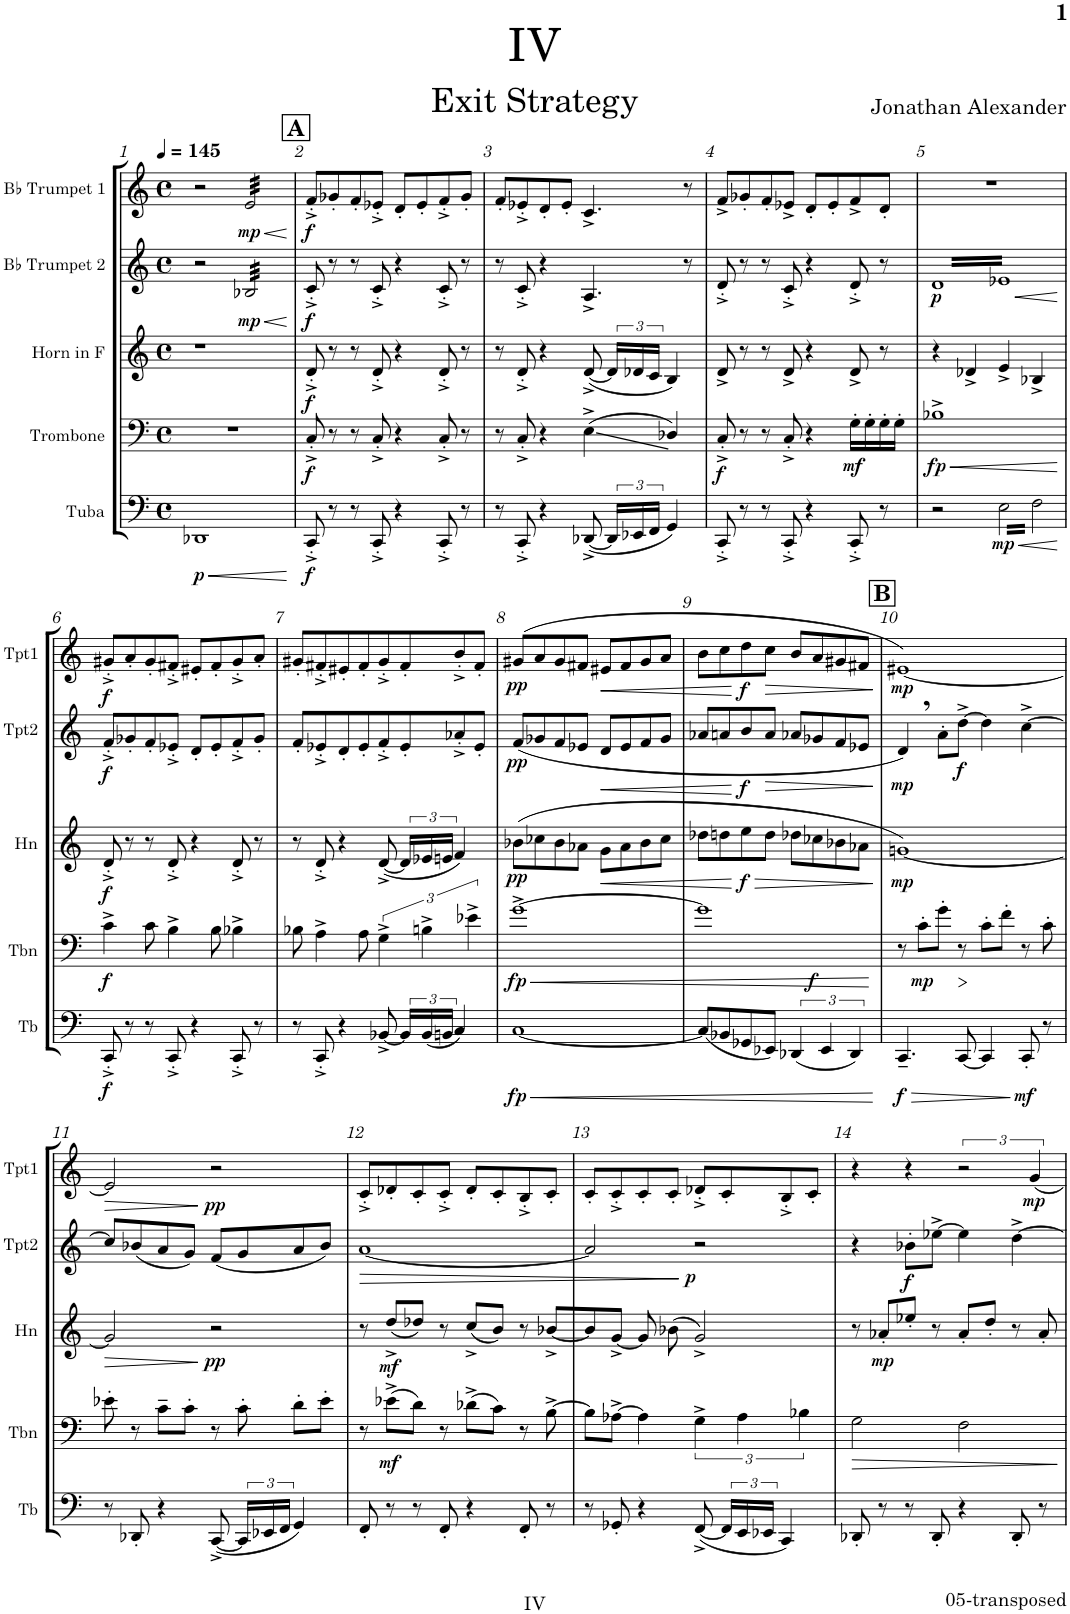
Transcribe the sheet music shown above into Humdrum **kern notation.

**kern	**dynam	**kern	**dynam	**kern	**dynam	**kern	**dynam	**kern	**dynam
*part5	*part5	*part4	*part4	*part3	*part3	*part2	*part2	*part1	*part1
*staff5	*staff5	*staff4	*staff4	*staff3	*staff3	*staff2	*staff2	*staff1	*staff1
*I"Tuba	*	*I"Trombone	*	*I"Horn in F	*	*I"Bb Trumpet 2	*	*I"Bb Trumpet 1	*
*I'Tb	*	*I'Tbn	*	*I'Hn	*	*I'Tpt2	*	*I'Tpt1	*
*clefF4	*	*clefF4	*	*clefG2	*	*clefG2	*	*clefG2	*
*	*	*	*	*Trd4c7	*	*Trd1c2	*	*Trd1c2	*
*k[]	*	*k[]	*	*k[]	*	*k[]	*	*k[]	*
*M4/4	*	*M4/4	*	*M4/4	*	*M4/4	*	*M4/4	*
*met(c)	*	*met(c)	*	*met(c)	*	*met(c)	*	*met(c)	*
*MM145	*	*MM145	*	*MM145	*	*MM145	*	*MM145	*
=1	=1	=1	=1	=1	=1	=1	=1	=1	=1
!	!LO:HP:b	!	!	!	!	!	!	!	!
!	!LO:DY:n=1:b	!	!	!	!	!	!	!	!
1DD-X	< p	1r	.	1r	.	2r	.	2r	.
!	!	!	!	!	!	!	!LO:HP:b	!	!LO:HP:b
!	!	!	!	!	!	!	!LO:DY:n=1:b	!	!LO:DY:n=1:b
*	*	*	*	*	*	*tremolo	*	*	*
*	*	*	*	*	*	*	*	*tremolo	*
.	.	.	.	.	.	32B-X/LLL	< mp	32e/LLL	< mp
.	.	.	.	.	.	32B-X/	.	32e/	.
.	.	.	.	.	.	32B-X/	.	32e/	.
.	.	.	.	.	.	32B-X/	.	32e/	.
.	.	.	.	.	.	32B-X/	.	32e/	.
.	.	.	.	.	.	32B-X/	.	32e/	.
.	.	.	.	.	.	32B-X/	.	32e/	.
.	.	.	.	.	.	32B-X/	.	32e/	.
.	.	.	.	.	.	32B-X/	.	32e/	.
.	.	.	.	.	.	32B-X/	.	32e/	.
.	.	.	.	.	.	32B-X/	.	32e/	.
.	.	.	.	.	.	32B-X/	.	32e/	.
.	.	.	.	.	.	32B-X/	.	32e/	.
.	.	.	.	.	.	32B-X/	.	32e/	.
.	.	.	.	.	.	32B-X/	.	32e/	.
.	.	.	.	.	.	32B-X/JJJ	.	32e/JJJ	.
*	*	*	*	*	*	*	*	*Xtremolo	*
*	*	*	*	*	*	*Xtremolo	*	*	*
.	[	.	.	.	.	.	[	.	[
!!LO:REH:place=s1:a:B:cj:fs=14:t=A
=2	=2	=2	=2	=2	=2	=2	=2	=2	=2
!	!LO:DY:b	!	!LO:DY:b	!	!LO:DY:b	!	!LO:DY:b	!	!LO:DY:b
8CC'^/	f	8C'^/	f	8d'^/	f	8c'^/	f	8f'^/L	f
8r	.	8r	.	8r	.	8r	.	8g-X'/	.
8r	.	8r	.	8r	.	8r	.	8f'/	.
8CC'^/	.	8C'^/	.	8d'^/	.	8c'^/	.	8e-X'^/J	.
4r	.	4r	.	4r	.	4r	.	8d'/L	.
.	.	.	.	.	.	.	.	8e-'/	.
8CC'^/	.	8C'^/	.	8d'^/	.	8c'^/	.	8f'^/	.
8r	.	8r	.	8r	.	8r	.	8g-'/J	.
=3	=3	=3	=3	=3	=3	=3	=3	=3	=3
8r	.	8r	.	8r	.	8r	.	8f'/L	.
8CC'^/	.	8C'^/	.	8d'^/	.	8c'^/	.	8e-X'^/	.
4r	.	4r	.	4r	.	4r	.	8d'/	.
.	.	.	.	.	.	.	.	8e-'/J	.
([8DD-X^/	.	(4E^\	.	([8d^/	.	4.A^/	.	4.c^/	.
24DD-/LL]	.	.	.	24d/LL]	.	.	.	.	.
24EE-X/	.	.	.	24d-X/	.	.	.	.	.
24FF/JJ	.	.	.	24c/JJ	.	.	.	.	.
4GG/)	.	4D-X/)	.	4B/)	.	.	.	.	.
.	.	.	.	.	.	8r	.	8r	.
=4	=4	=4	=4	=4	=4	=4	=4	=4	=4
!	!	!	!LO:DY:b	!	!	!	!	!	!
8CC'^/	.	8C'^/	f	8d^/	.	8d'^/	.	8f^/L	.
8r	.	8r	.	8r	.	8r	.	8g-X'/	.
8r	.	8r	.	8r	.	8r	.	8f'/	.
8CC'^/	.	8C'^/	.	8d^/	.	8c'^/	.	8e-X^/J	.
4r	.	4r	.	4r	.	4r	.	8d'/L	.
.	.	.	.	.	.	.	.	8e-'/	.
!	!	!	!LO:DY:b	!	!	!	!	!	!
8CC'^/	.	16G'\LL	mf	8d^/	.	8d'^/	.	8f^/	.
.	.	16G'\	.	.	.	.	.	.	.
8r	.	16G'\	.	8r	.	8r	.	8d'/J	.
.	.	16G'\JJ	.	.	.	.	.	.	.
=5	=5	=5	=5	=5	=5	=5	=5	=5	=5
!	!	!	!LO:HP:b	!	!	!	!	!	!
!	!	!	!LO:DY:n=1:b	!	!	!	!LO:DY:b	!	!
*	*	*	*	*	*	*tremolo	*	*	*
2r	.	1B-X^	< fp	4r	.	32dLLL	p	1r	.
.	.	.	.	.	.	32e-X	.	.	.
.	.	.	.	.	.	32d	.	.	.
.	.	.	.	.	.	32e-X	.	.	.
.	.	.	.	.	.	32d	.	.	.
.	.	.	.	.	.	32e-X	.	.	.
.	.	.	.	.	.	32d	.	.	.
.	.	.	.	.	.	32e-X	.	.	.
.	.	.	.	4d-X^/	.	32d	.	.	.
.	.	.	.	.	.	32e-X	.	.	.
.	.	.	.	.	.	32d	.	.	.
.	.	.	.	.	.	32e-X	.	.	.
.	.	.	.	.	.	32d	.	.	.
.	.	.	.	.	.	32e-X	.	.	.
.	.	.	.	.	.	32d	.	.	.
.	.	.	.	.	.	32e-X	.	.	.
!	!LO:HP:b	!	!	!	!	!	!LO:HP:b	!	!
!	!LO:DY:n=1:b	!	!	!	!	!	!	!	!
*tremolo	*	*	*	*	*	*	*	*	*
32E\LLL	< mp	.	.	4e^/	.	32d	<	.	.
32F\	.	.	.	.	.	32e-X	.	.	.
32E\	.	.	.	.	.	32d	.	.	.
32F\	.	.	.	.	.	32e-X	.	.	.
32E\	.	.	.	.	.	32d	.	.	.
32F\	.	.	.	.	.	32e-X	.	.	.
32E\	.	.	.	.	.	32d	.	.	.
32F\	.	.	.	.	.	32e-X	.	.	.
32E\	.	.	.	4B-X^/	.	32d	.	.	.
32F\	.	.	.	.	.	32e-X	.	.	.
32E\	.	.	.	.	.	32d	.	.	.
32F\	.	.	.	.	.	32e-X	.	.	.
32E\	.	.	.	.	.	32d	.	.	.
32F\	.	.	.	.	.	32e-X	.	.	.
32E\	.	.	.	.	.	32d	.	.	.
32F\JJJ	.	.	.	.	.	32e-XJJJ	.	.	.
*	*	*	*	*	*	*Xtremolo	*	*	*
*Xtremolo	*	*	*	*	*	*	*	*	*
.	[	.	[	.	.	.	[	.	.
!!LO:LB:g=z
=6	=6	=6	=6	=6	=6	=6	=6	=6	=6
!	!LO:DY:b	!	!LO:DY:b	!	!LO:DY:b	!	!LO:DY:b	!	!LO:DY:b
8CC'^/	f	4c^\	f	8d'^/	f	8f'^/L	f	8g#X'^/L	f
.	.	.	.	.	.	.	.	.	.
.	.	.	.	.	.	.	.	.	.
.	.	.	.	.	.	.	.	.	.
8r	.	.	.	8r	.	8g-X'/	.	8a'/	.
.	.	.	.	.	.	.	.	.	.
.	.	.	.	.	.	.	.	.	.
.	.	.	.	.	.	.	.	.	.
8r	.	8c\	.	8r	.	8f'/	.	8g#'/	.
.	.	.	.	.	.	.	.	.	.
.	.	.	.	.	.	.	.	.	.
.	.	.	.	.	.	.	.	.	.
8CC'^/	.	4B^\	.	8d'^/	.	8e-X'^/J	.	8f#X'^/J	.
.	.	.	.	.	.	.	.	.	.
.	.	.	.	.	.	.	.	.	.
.	.	.	.	.	.	.	.	.	.
4r	.	.	.	4r	.	8d'/L	.	8e#X'/L	.
.	.	8B\	.	.	.	8e-'/	.	8f#'/	.
8CC'^/	.	4B-X^\	.	8d'^/	.	8f'^/	.	8g#'^/	.
8r	.	.	.	8r	.	8g-'/J	.	8a'/J	.
=7	=7	=7	=7	=7	=7	=7	=7	=7	=7
8r	.	8B-X\	.	8r	.	8f'/L	.	8g#X'/L	.
8CC'^/	.	4A^\	.	8d'^/	.	8e-X'^/	.	8f#X'^/	.
4r	.	.	.	4r	.	8d'/	.	8e#X'/	.
.	.	8A\	.	.	.	8e-'/	.	8f#'/	.
[8BB-X^/	.	6G^\	.	([8d^/	.	8f'^/	.	8g#'^/	.
24BB-/LL]	.	.	.	24d/LL]	.	8e-'/	.	8f#'/	.
(24BB-/	.	6Bn^\	.	24e-X/	.	.	.	.	.
24BBn/JJ	.	.	.	24en/JJ	.	.	.	.	.
4C/)	.	.	.	4f/)	.	8a-X'^/	.	8b'^/	.
.	.	6e-X^\	.	.	.	.	.	.	.
.	.	.	.	.	.	8e-'/J	.	8f#'/J	.
=8	=8	=8	=8	=8	=8	=8	=8	=8	=8
!	!LO:HP:b	!	!LO:HP:b	!	!	!	!	!	!
!	!LO:DY:n=1:b	!	!LO:DY:n=1:b	!	!LO:DY:b	!	!LO:DY:b	!	!LO:DY:b
[1C	< fp	[1g^	< fp	(8b-X\L	pp	(8f/L	pp	(8g#X/L	pp
.	.	.	.	8cc-X\	.	8g-X/	.	8a/	.
.	.	.	.	8b-\	.	8f/	.	8g#/	.
.	.	.	.	8a-X\J	.	8e-X/J	.	8f#X/J	.
!	!	!	!	!	!LO:HP:b	!	!LO:HP:b	!	!LO:HP:b
.	.	.	.	8g\L	<	8d/L	<	8e#X/L	<
.	.	.	.	8a-\	.	8e-/	.	8f#/	.
.	.	.	.	8b-\	.	8f/	.	8g#/	.
.	.	.	.	8cc-\J	.	8g-/J	.	8a/J	.
=9	=9	=9	=9	=9	=9	=9	=9	=9	=9
!	!	!	!LO:HP:b	!	!	!	!	!	!
!	!	!	!LO:DY:n=1:b	!	!	!	!	!	!
(8C/L]	.	1g]	> f	8dd-X\L	.	8a-X/L	.	8b\L	.
8BB-X/	.	.	.	8ddn\	.	8an/	.	8cc\	.
!	!	!	!	!	!LO:HP:n=1:b	!	!	!	!
!	!	!	!	!	!LO:DY:n=1:b	!	!LO:DY:n=1:b	!	!LO:DY:n=1:b
8GG-X/	.	.	.	8ee\	[ > f	8b/	[ f	8dd\	[ f
!	!	!	!	!	!	!	!LO:HP:b	!	!LO:HP:b
8EE-X/J)	.	.	.	8dd\J	.	8a/J	>	8cc\J	>
(6DD-X/	.	.	.	8dd-X\L	.	8a-X/L	.	8b/L	.
.	.	.	.	8cc-X\	.	8g-X/	.	8a/	.
6EE-/	.	.	.	.	.	.	.	.	.
.	.	.	.	8b-X\	.	8f/	.	8g#X/	.
6DD-/)	.	.	.	.	.	.	.	.	.
.	.	.	.	8a-X\J	.	8e-X/J	.	8f#X/J	.
.	[	.	[ ]	.	]	.	]	.	]
!!LO:REH:place=s1:a:B:cj:fs=14:t=B
=10	=10	=10	=10	=10	=10	=10	=10	=10	=10
!	!LO:HP:b	!	!	!	!	!	!	!	!
!	!LO:DY:n=1:b	!	!	!	!LO:DY:b	!	!LO:DY:b	!	!LO:DY:b
4.CC~/	> f	8r	.	[1gn)	mp	4d,/)	mp	[1e#X)	mp
!	!	!	!LO:DY:b	!	!	!	!	!	!
.	.	8c'\L	mp	.	.	.	.	.	.
.	.	8g'\J	.	.	.	8a'\L	.	.	.
!	!	!	!	!	!	!	!LO:DY:b	!	!
[8CC/	.	8r	.	.	.	[8dd^\J	f	.	.
4CC/]	.	8c'\L	.	.	.	4dd\]	.	.	.
.	.	8f'\J	.	.	.	.	.	.	.
!	!LO:DY:n=2:b	!	!	!	!	!	!	!	!
8CC'/	] mf	8r	.	.	.	[4cc^\	.	.	.
8r	.	8c'\	.	.	.	.	.	.	.
!!LO:LB:g=z
=11	=11	=11	=11	=11	=11	=11	=11	=11	=11
!	!	!	!	!	!LO:HP:b	!	!	!	!LO:HP:b
8r	.	8e-X'\	.	2g/]	>	8cc/L]	.	2e#/]	>
8DD-X'/	.	8r	.	.	.	(8b-X/	.	.	.
4r	.	8c~\L	.	.	.	8a/	.	.	.
.	.	8c'\J	.	.	.	8g/J)	.	.	.
!	!	!	!	!	!LO:DY:n=1:b	!	!	!	!LO:DY:n=1:b
([8CC^/	.	8r	.	2r	] pp	(8f/L	.	2r	] pp
24CC/LL]	.	8c'\	.	.	.	8g/	.	.	.
24EE-X/	.	.	.	.	.	.	.	.	.
24FF/JJ	.	.	.	.	.	.	.	.	.
4GG/)	.	8d'\L	.	.	.	8a/	.	.	.
.	.	8e-'\J	.	.	.	8b-/J)	.	.	.
=12	=12	=12	=12	=12	=12	=12	=12	=12	=12
!	!	!	!	!	!	!	!LO:HP:b	!	!
8FF'/	.	8r	.	8r	.	[1a	>	8c'^/L	.
!	!	!	!LO:DY:b	!	!LO:DY:b	!	!	!	!
8r	.	(8e-X^\L	mf	(8dd^/L	mf	.	.	8d-X'/	.
8r	.	8d\J)	.	8dd-X/J)	.	.	.	8c'/	.
8FF'/	.	8r	.	8r	.	.	.	8c'^/J	.
4r	.	(8d-X^\L	.	(8cc^/L	.	.	.	8d-'/L	.
.	.	8c\J)	.	8b/J)	.	.	.	8c'/	.
8FF'/	.	8r	.	8r	.	.	.	8B'^/	.
8r	.	[8B^\	.	[8b-X^/L	.	.	.	8c'/J	.
=13	=13	=13	=13	=13	=13	=13	=13	=13	=13
8r	.	8B\L]	.	8b-/]	.	2a/]	.	8c'/L	.
8GG-X'/	.	[8A-X^\J	.	[8g^/J	.	.	.	8c'^/	.
4r	.	4A-\]	.	8g/]	.	.	.	8c'/	.
.	.	.	.	(8b-X\	.	.	.	8c'/J	.
!	!	!	!	!	!	!	!LO:DY:n=1:b	!	!
([8FF^/	.	6G^\	.	2g^/)	.	2r	] p	8d-X'^/L	.
24FF/LL]	.	.	.	.	.	.	.	8c'/	.
24EE/	.	6A-\	.	.	.	.	.	.	.
24EE-X/JJ	.	.	.	.	.	.	.	.	.
4CC/)	.	.	.	.	.	.	.	8B'^/	.
.	.	6B-X\	.	.	.	.	.	.	.
.	.	.	.	.	.	.	.	8c'/J	.
=14	=14	=14	=14	=14	=14	=14	=14	=14	=14
!	!	!	!LO:HP:b	!	!	!	!	!	!
8DD-X'/	.	2G\	>	8r	.	4r	.	4r	.
!	!	!	!	!	!LO:DY:b	!	!	!	!
8r	.	.	.	8a-X'/L	mp	.	.	.	.
!	!	!	!	!	!	!	!LO:DY:b	!	!
8r	.	.	.	8ee-X'/J	.	8b-X'\L	f	4r	.
8DD-'/	.	.	.	8r	.	[8ee-X^\J	.	.	.
4r	.	2F\	.	8a-'/L	.	4ee-\]	.	3r	.
.	.	.	.	8dd'/J	.	.	.	.	.
8DD-'/	.	.	.	8r	.	[4dd^\	.	.	.
!	!	!	!	!	!	!	!	!	!LO:DY:b
.	.	.	.	.	.	.	.	6g/	mp
8r	.	.	.	8a-'/	.	.	.	.	.
.	.	.	]	.	.	.	.	.	.
=	=	=	=	=	=	=	=	=	=
*-	*-	*-	*-	*-	*-	*-	*-	*-	*-
